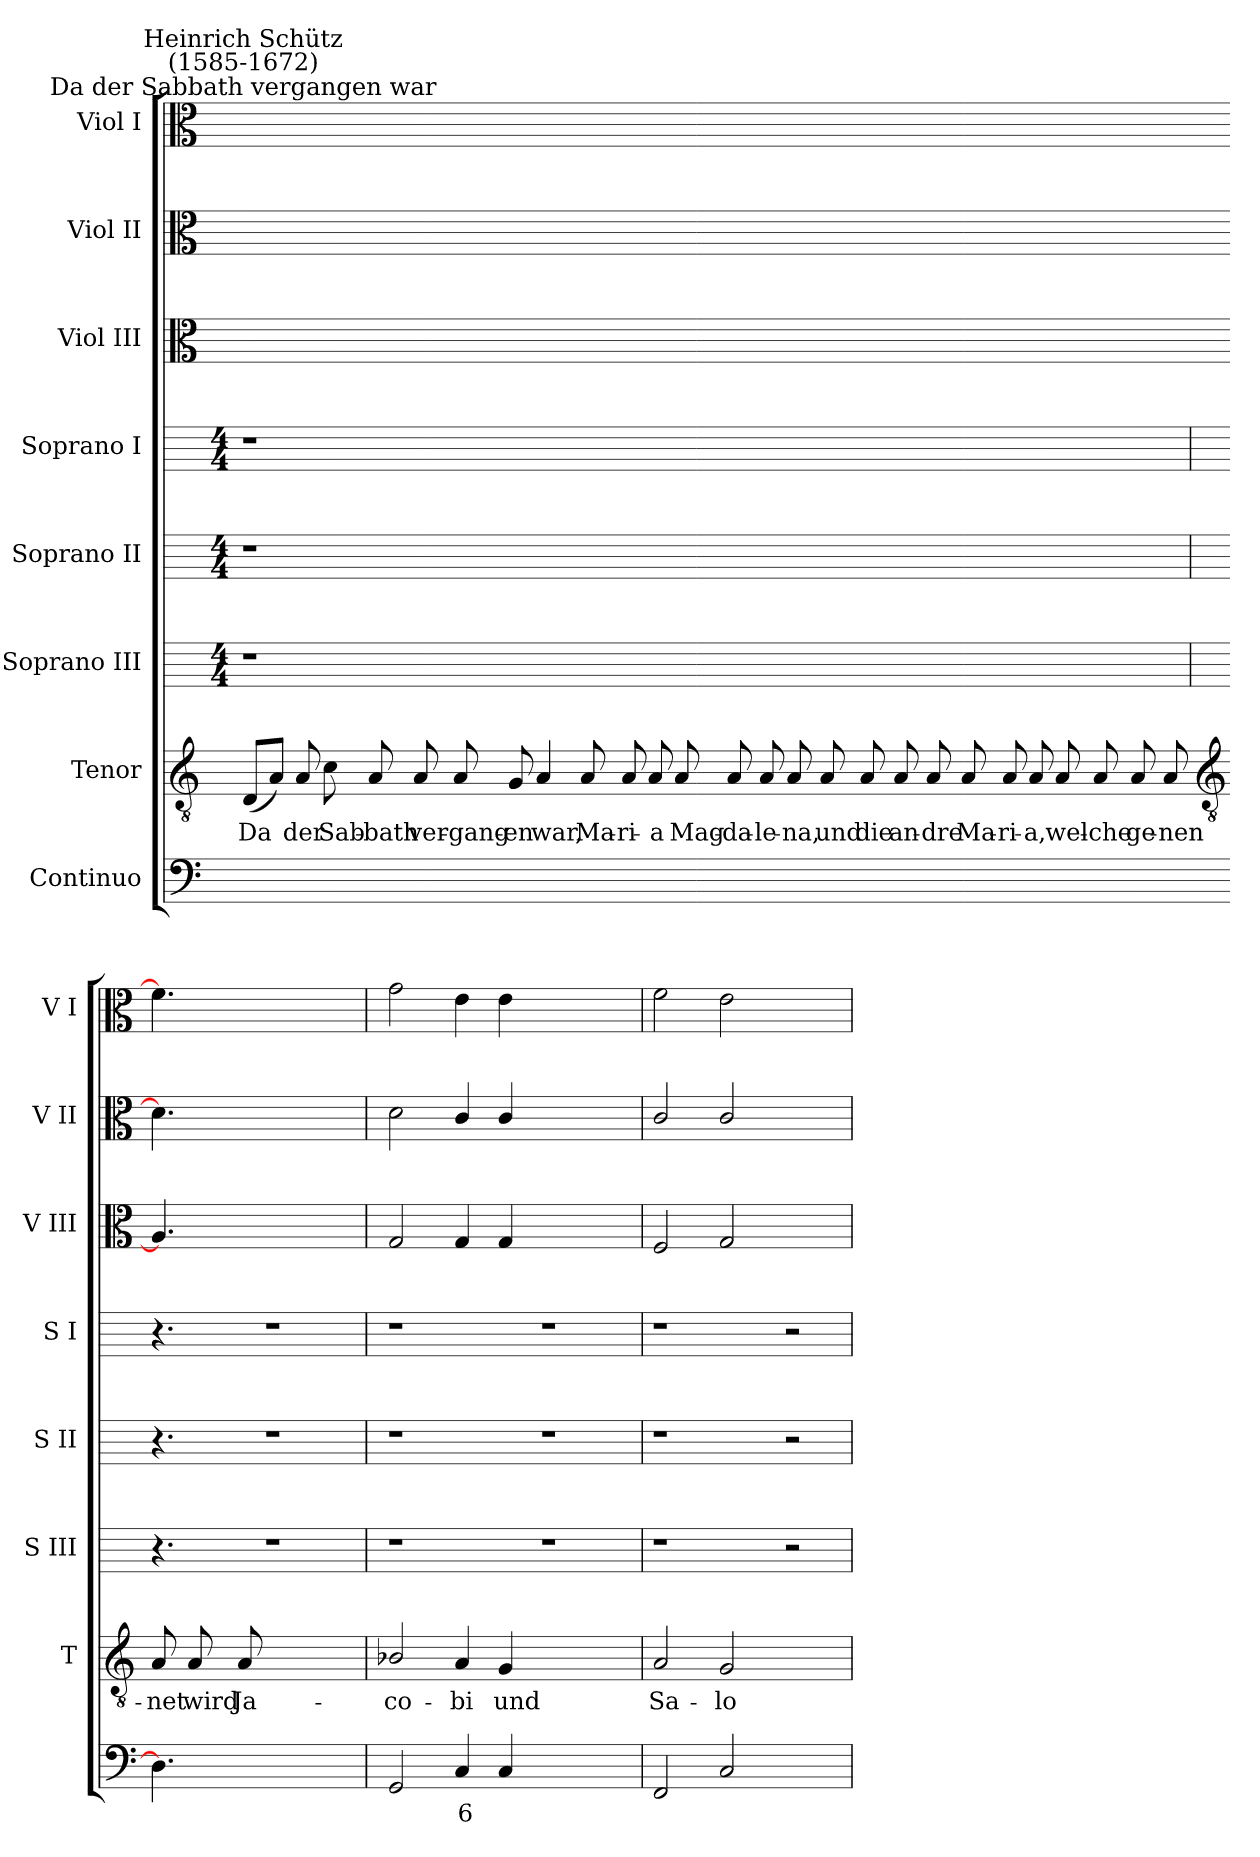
**kern	**text	**kern	**text	**kern	**kern	**kern	**kern	**kern	**kern
*part8	*part8	*part7	*part7	*part6	*part5	*part4	*part3	*part2	*part1
*staff8	*staff8	*staff7	*staff7	*staff6	*staff5	*staff4	*staff3	*staff2	*staff1
*I"Continuo	*	*I"Tenor	*	*I"Soprano III	*I"Soprano II	*I"Soprano I	*I"Viol III	*I"Viol II	*I"Viol I
*	*	*I'T	*	*I'S III	*I'S II	*I'S I	*I'V III	*I'V II	*I'V I
*clefF4	*	*clefGv2	*	*	*	*	*clefC3	*clefC3	*clefC3
*k[]	*	*k[]	*	*	*	*	*k[]	*k[]	*k[]
*C:	*	*C:	*	*	*	*	*C:	*C:	*C:
*	*	*	*	*M4/4	*M4/4	*M4/4	*	*	*
=	=	=	=	=	=	=	=	=	=
!	!	!	!	!	!	!	!	!	!LO:TX:a:cj:t=Da der Sabbath vergangen war
!	!	!	!	!	!	!	!	!	!LO:TX:a:cj:t=Heinrich Schütz\n(1585-1672)
!	!	!	!LO:LY:b	!	!	!	!	!	!
[1Dyy	.	(8DL	Da	1r	1r	1r	[1Ayy	[1dyy	[1fyy
.	.	8AJ)	.	.	.	.	.	.	.
!	!	!	!LO:LY:b	!	!	!	!	!	!
.	.	8A	der	.	.	.	.	.	.
!	!	!	!LO:LY:b	!	!	!	!	!	!
.	.	8c	Sab-	.	.	.	.	.	.
!	!	!	!LO:LY:b	!	!	!	!	!	!
.	.	8A	-bath	.	.	.	.	.	.
!	!	!	!LO:LY:b	!	!	!	!	!	!
.	.	8A	ver-	.	.	.	.	.	.
!	!	!	!LO:LY:b	!	!	!	!	!	!
.	.	8A	-gang-	.	.	.	.	.	.
!	!	!	!LO:LY:b	!	!	!	!	!	!
.	.	8G	-en	.	.	.	.	.	.
!	!	!	!LO:LY:b	!	!	!	!	!	!
1ryy	.	4A	war,	0ryy	0ryy	0ryy	1ryy	1ryy	1ryy
!	!	!	!LO:LY:b	!	!	!	!	!	!
.	.	8A	Ma-	.	.	.	.	.	.
!	!	!	!LO:LY:b	!	!	!	!	!	!
.	.	8A	-ri-	.	.	.	.	.	.
!	!	!	!LO:LY:b	!	!	!	!	!	!
.	.	8A	-a	.	.	.	.	.	.
!	!	!	!LO:LY:b	!	!	!	!	!	!
.	.	8A	Mag-	.	.	.	.	.	.
!	!	!	!LO:LY:b	!	!	!	!	!	!
.	.	8A	-da-	.	.	.	.	.	.
!	!	!	!LO:LY:b	!	!	!	!	!	!
.	.	8A	-le-	.	.	.	.	.	.
!	!	!	!LO:LY:b	!	!	!	!	!	!
1.Dyy_	.	8A	-na,	.	.	.	1.Ayy_	1.dyy_	1.fyy_
!	!	!	!LO:LY:b	!	!	!	!	!	!
.	.	8A	und	.	.	.	.	.	.
!	!	!	!LO:LY:b	!	!	!	!	!	!
.	.	8A	die	.	.	.	.	.	.
!	!	!	!LO:LY:b	!	!	!	!	!	!
.	.	8A	an-	.	.	.	.	.	.
!	!	!	!LO:LY:b	!	!	!	!	!	!
.	.	8A	-dre	.	.	.	.	.	.
!	!	!	!LO:LY:b	!	!	!	!	!	!
.	.	8A	Ma-	.	.	.	.	.	.
!	!	!	!LO:LY:b	!	!	!	!	!	!
.	.	8A	-ri-	.	.	.	.	.	.
!	!	!	!LO:LY:b	!	!	!	!	!	!
.	.	8A	-a,	.	.	.	.	.	.
!	!	!	!LO:LY:b	!	!	!	!	!	!
.	.	8A	wel-	2ryy	2ryy	2ryy	.	.	.
!	!	!	!LO:LY:b	!	!	!	!	!	!
.	.	8A	-che	.	.	.	.	.	.
!	!	!	!LO:LY:b	!	!	!	!	!	!
.	.	8A	ge-	.	.	.	.	.	.
!	!	!	!LO:LY:b	!	!	!	!	!	!
.	.	8A	-nen-	.	.	.	.	.	.
!!LO:LB:g=z
=1-	=1-	=1-	=1-	=1	=1	=1	=1-	=1-	=1-
*	*	*clefGv2	*	*	*	*	*	*	*
!	!	!	!LO:LY:b	!	!	!	!	!	!
4.D]	.	8A	-net	4.r	4.r	4.r	4.A]	4.d]	4.f]
!	!	!	!LO:LY:b	!	!	!	!	!	!
.	.	8A	wird	.	.	.	.	.	.
!	!	!	!LO:LY:b	!	!	!	!	!	!
.	.	8A	Ja-	.	.	.	.	.	.
1Dyy_	.	1ryy	.	1r	1r	1r	1Ayy_	1dyy_	1fyy_
=2	=2	=2	=2	=2	=2	=2	=2	=2	=2
!	!	!	!LO:LY:b	!	!	!	!	!	!
2GG	.	2B-X/	-co-	1r	1r	1r	2G	2d	2g
!	!LO:LY:b	!	!LO:LY:b	!	!	!	!	!	!
4C	6	4A	-bi	.	.	.	4G	4c/	4e
!	!	!	!LO:LY:b	!	!	!	!	!	!
4C	.	4G	und	.	.	.	4G	4c/	4e
1ryy	.	1ryy	.	1r	1r	1r	1ryy	1ryy	1ryy
=3	=3	=3	=3	=3	=3	=3	=3	=3	=3
!	!	!	!LO:LY:b	!	!	!	!	!	!
2FF	.	2A	Sa-	1r	1r	1r	2F	2c/	2f
!	!	!	!LO:LY:b	!	!	!	!	!	!
2C	.	2G	-lo-	.	.	.	2G	2c/	2e
2ryy	.	2ryy	.	2r	2r	2r	2ryy	2ryy	2ryy
=	=	=	=	=	=	=	=	=	=
*-	*-	*-	*-	*-	*-	*-	*-	*-	*-
